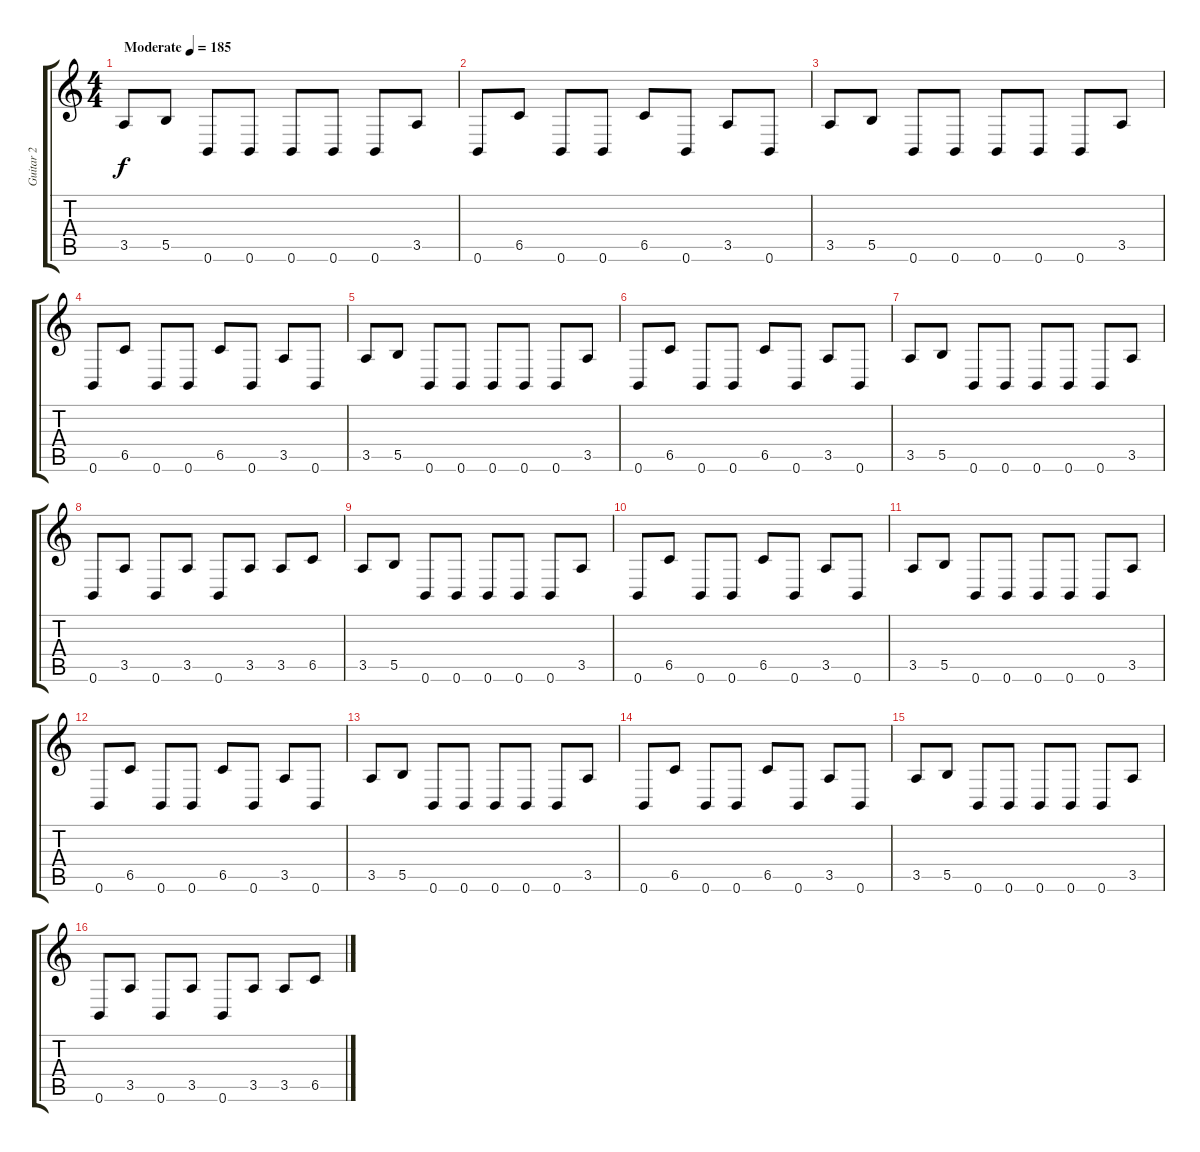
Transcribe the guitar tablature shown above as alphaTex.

\track ("Guitar 2" "Guitar 2") {instrument overdrivenguitar}
\staff {score tabs}
\tuning (Db4 Ab3 E3 B2 Gb2 B1) {hide}
\ts (4 4)
\tempo (185 "Moderate")
\clef g2
\ks c
3.5.8{dy f instrument overdrivenguitar} 5.5.8 0.6.8 0.6.8 0.6.8 0.6.8 0.6.8 3.5.8 |
0.6.8 6.5.8 0.6.8 0.6.8 6.5.8 0.6.8 3.5.8 0.6.8 |
3.5.8 5.5.8 0.6.8 0.6.8 0.6.8 0.6.8 0.6.8 3.5.8 |
0.6.8 6.5.8 0.6.8 0.6.8 6.5.8 0.6.8 3.5.8 0.6.8 |
3.5.8 5.5.8 0.6.8 0.6.8 0.6.8 0.6.8 0.6.8 3.5.8 |
0.6.8 6.5.8 0.6.8 0.6.8 6.5.8 0.6.8 3.5.8 0.6.8 |
3.5.8 5.5.8 0.6.8 0.6.8 0.6.8 0.6.8 0.6.8 3.5.8 |
0.6.8 3.5.8 0.6.8 3.5.8 0.6.8 3.5.8 3.5.8 6.5.8 |
3.5.8 5.5.8 0.6.8 0.6.8 0.6.8 0.6.8 0.6.8 3.5.8 |
0.6.8 6.5.8 0.6.8 0.6.8 6.5.8 0.6.8 3.5.8 0.6.8 |
3.5.8 5.5.8 0.6.8 0.6.8 0.6.8 0.6.8 0.6.8 3.5.8 |
0.6.8 6.5.8 0.6.8 0.6.8 6.5.8 0.6.8 3.5.8 0.6.8 |
3.5.8 5.5.8 0.6.8 0.6.8 0.6.8 0.6.8 0.6.8 3.5.8 |
0.6.8 6.5.8 0.6.8 0.6.8 6.5.8 0.6.8 3.5.8 0.6.8 |
3.5.8 5.5.8 0.6.8 0.6.8 0.6.8 0.6.8 0.6.8 3.5.8 |
0.6.8 3.5.8 0.6.8 3.5.8 0.6.8 3.5.8 3.5.8 6.5.8
